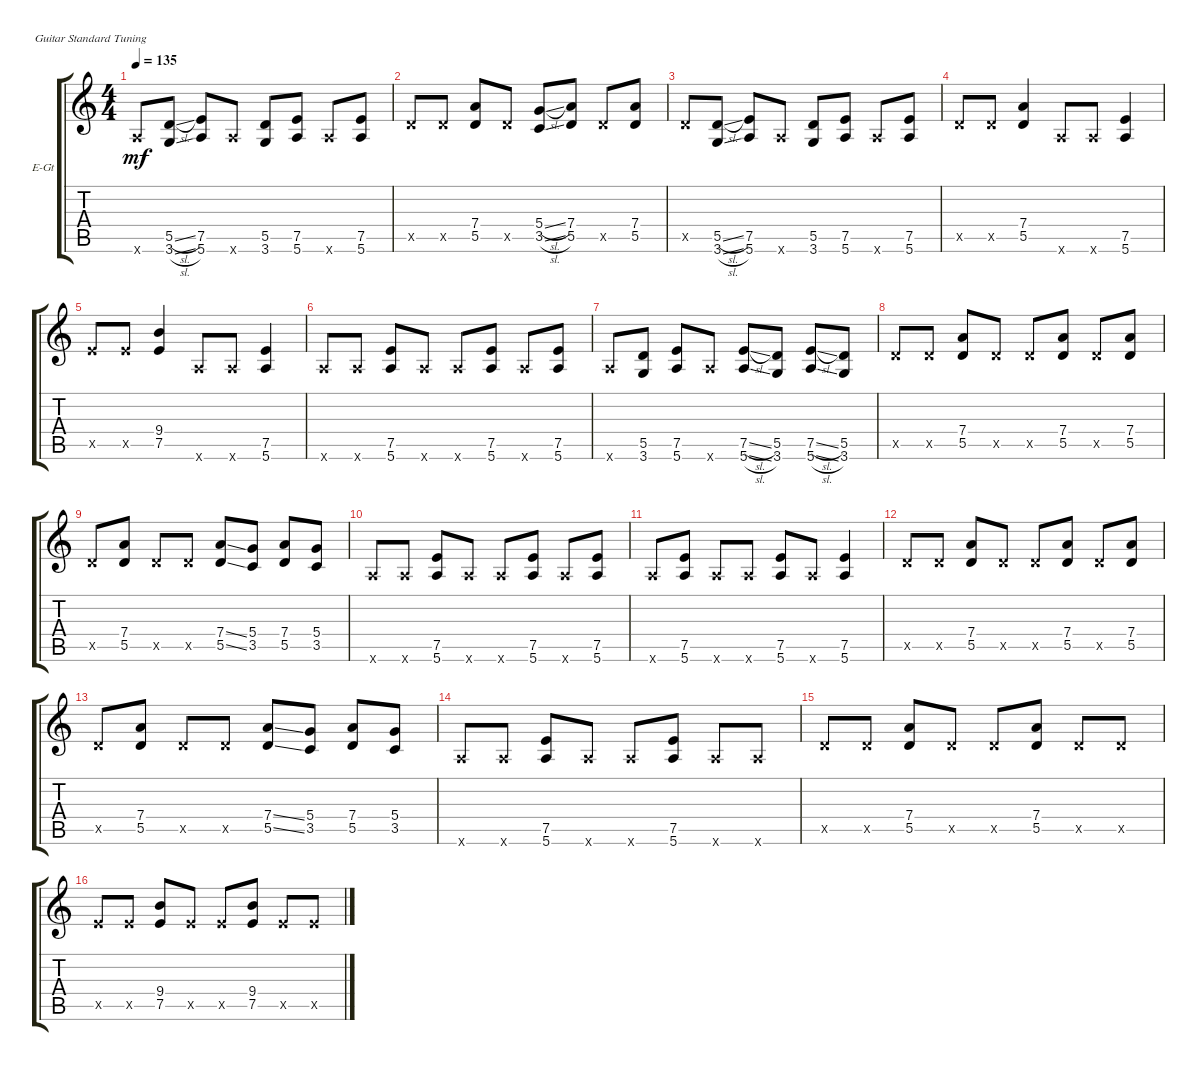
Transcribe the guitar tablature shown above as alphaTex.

\defaultSystemsLayout 4
\bracketExtendMode groupsimilarinstruments
\firstSystemTrackNameOrientation horizontal
\otherSystemsTrackNameOrientation horizontal
\track ("Electric Guitar" "E-Gt") {instrument distortionguitar}
\staff {score tabs}
\tuning (E4 B3 G3 D3 A2 E2)
\ts (4 4)
\tempo 135
\clef g2
\ks c
5.6{x}.8{dy mf} (3.6{sl} 5.5{sl}).8 (5.6 7.5).8 5.6{x}.8 (3.6 5.5).8 (5.6 7.5).8 5.6{x}.8 (5.6 7.5).8 |
5.5{x}.8 5.5{x}.8 (5.5 7.4).8 5.5{x}.8 (3.5{sl} 5.4{sl}).8 (5.5 7.4).8 5.5{x}.8 (5.5 7.4).8 |
5.5{x}.8 (3.6{sl} 5.5{sl}).8 (5.6 7.5).8 5.6{x}.8 (3.6 5.5).8 (5.6 7.5).8 5.6{x}.8 (5.6 7.5).8 |
5.5{x}.8 5.5{x}.8 (5.5 7.4).4 5.6{x}.8 5.6{x}.8 (5.6 7.5).4 |
7.5{x}.8 7.5{x}.8 (7.5 9.4).4 5.6{x}.8 5.6{x}.8 (7.5 5.6).4 |
5.6{x}.8 5.6{x}.8 (5.6 7.5).8 5.6{x}.8 5.6{x}.8 (5.6 7.5).8 5.6{x}.8 (5.6 7.5).8 |
5.6{x}.8 (3.6 5.5).8 (5.6 7.5).8 5.6{x}.8 (5.6{sl} 7.5{sl}).8 (3.6 5.5).8 (5.6{sl} 7.5{sl}).8 (3.6 5.5).8 |
5.5{x}.8 5.5{x}.8 (5.5 7.4).8 5.5{x}.8 5.5{x}.8 (5.5 7.4).8 5.5{x}.8 (7.4 5.5).8 |
5.5{x}.8 (5.5 7.4).8 5.5{x}.8 5.5{x}.8 (5.5{ss} 7.4{ss}).8 (3.5 5.4).8 (5.5 7.4).8 (3.5 5.4).8 |
5.6{x}.8 5.6{x}.8 (5.6 7.5).8 5.6{x}.8 5.6{x}.8 (5.6 7.5).8 5.6{x}.8 (5.6 7.5).8 |
5.6{x}.8 (5.6 7.5).8 5.6{x}.8 5.6{x}.8 (5.6 7.5).8 5.6{x}.8 (5.6 7.5).4 |
5.5{x}.8 5.5{x}.8 (5.5 7.4).8 5.5{x}.8 5.5{x}.8 (5.5 7.4).8 5.5{x}.8 (7.4 5.5).8 |
5.5{x}.8 (5.5 7.4).8 5.5{x}.8 5.5{x}.8 (5.5{ss} 7.4{ss}).8 (3.5 5.4).8 (5.5 7.4).8 (3.5 5.4).8 |
5.6{x}.8 5.6{x}.8 (5.6 7.5).8 5.6{x}.8 5.6{x}.8 (5.6 7.5).8 5.6{x}.8 5.6{x}.8 |
5.5{x}.8 5.5{x}.8 (5.5 7.4).8 5.5{x}.8 5.5{x}.8 (5.5 7.4).8 5.5{x}.8 5.5{x}.8 |
7.5{x}.8 7.5{x}.8 (7.5 9.4).8 7.5{x}.8 7.5{x}.8 (7.5 9.4).8 7.5{x}.8 7.5{x}.8
